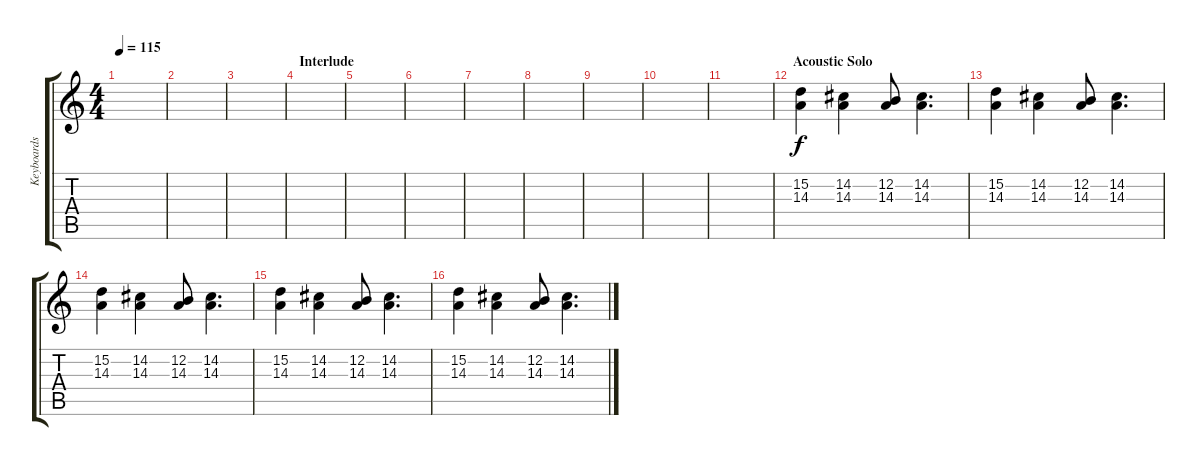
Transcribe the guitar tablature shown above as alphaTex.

\track ("Keyboards" "Keyboards") {instrument acousticgrandpiano}
\staff {score tabs}
\tuning (E4 B3 G3 D3 A2 E2) {hide}
\ts (4 4)
\tempo 115
\clef g2
\ks c
|
|
|
\section ("" "Interlude")
|
|
|
|
|
|
|
|
\section ("" "Acoustic Solo")
(15.2 14.3).4 (14.2 14.3).4 (12.2 14.3).8 (14.2 14.3).4{d} |
(15.2 14.3).4 (14.2 14.3).4 (12.2 14.3).8 (14.2 14.3).4{d} |
(15.2 14.3).4 (14.2 14.3).4 (12.2 14.3).8 (14.2 14.3).4{d} |
(15.2 14.3).4 (14.2 14.3).4 (12.2 14.3).8 (14.2 14.3).4{d} |
(15.2 14.3).4 (14.2 14.3).4 (12.2 14.3).8 (14.2 14.3).4{d}
